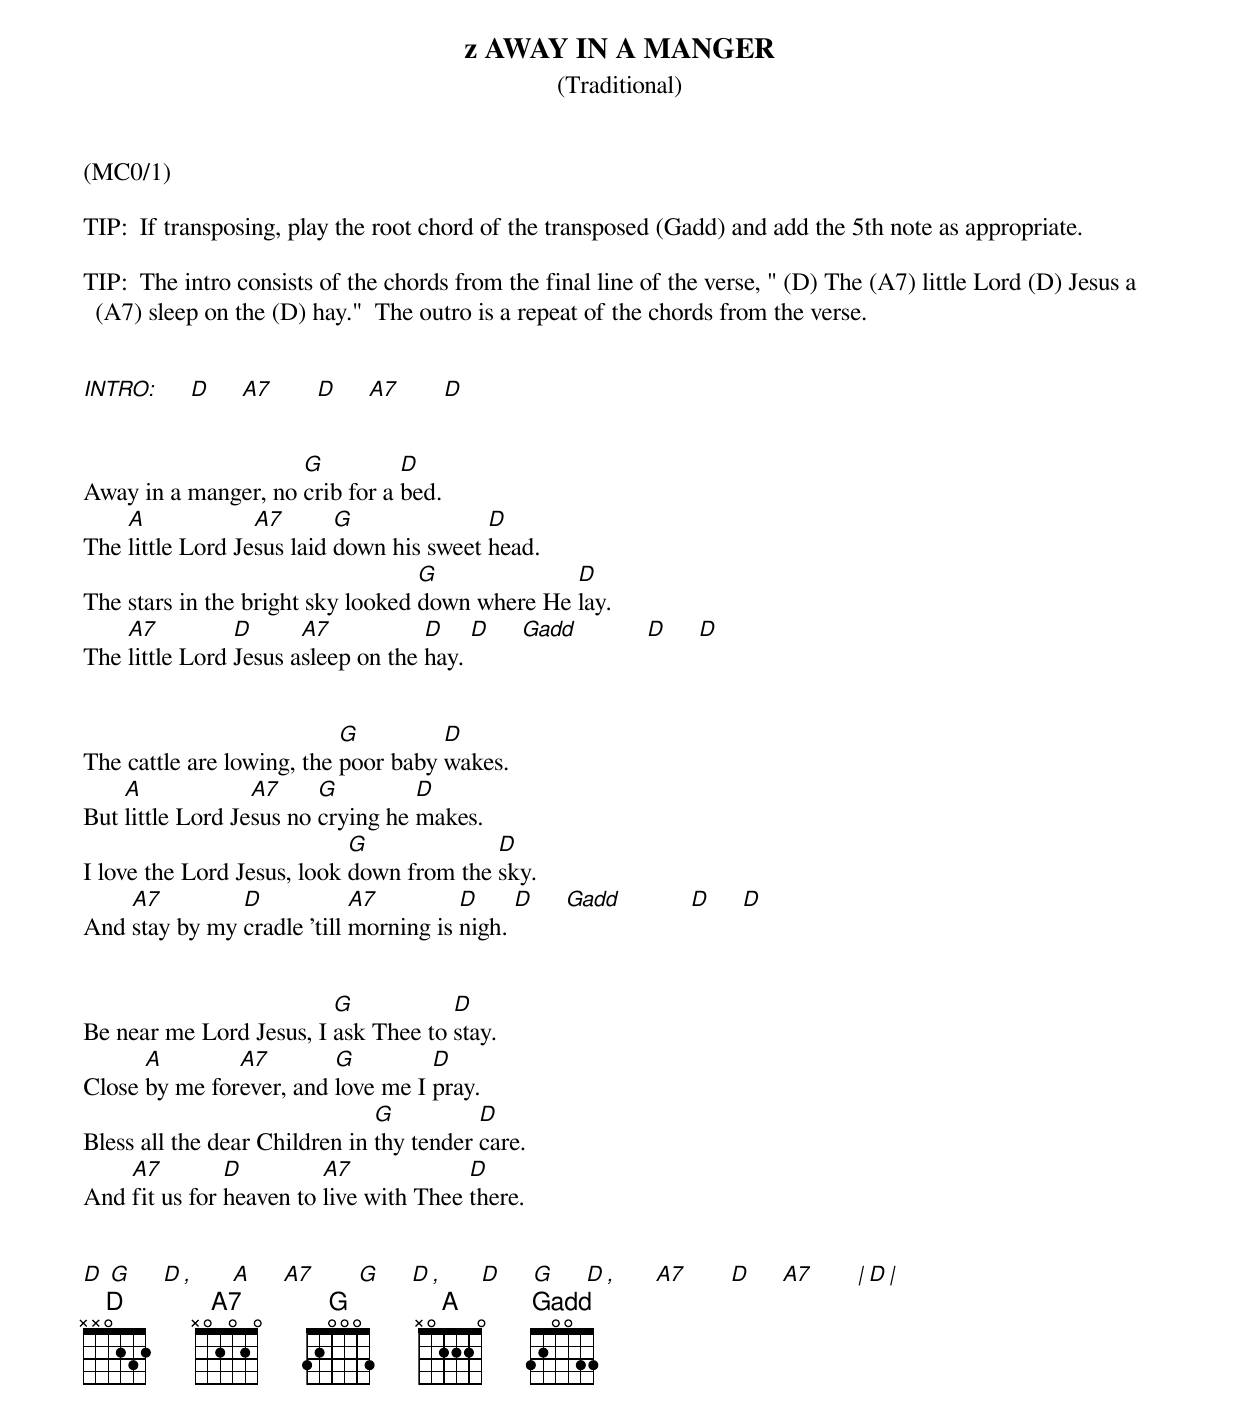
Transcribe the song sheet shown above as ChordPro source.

{define: Gadd base-fret 1 frets 3 2 0 0 3 3}
{t:  z AWAY IN A MANGER}
{st: (Traditional)}


(MC0/1)

TIP:  If transposing, play the root chord of the transposed (Gadd) and add the 5th note as appropriate.

TIP:  The intro consists of the chords from the final line of the verse, " (D) The (A7) little Lord (D) Jesus a (A7) sleep on the (D) hay."  The outro is a repeat of the chords from the verse.


[INTRO:]     [D]     [A7]       [D]     [A7]       [D]


Away in a manger, no [G]crib for a [D]bed.
The [A]little Lord Je[A7]sus laid [G]down his sweet [D]head.
The stars in the bright sky looked [G]down where He [D]lay.
The [A7]little Lord [D]Jesus a[A7]sleep on the [D]hay. [D]     [Gadd]           [D]     [D]


The cattle are lowing, the [G]poor baby [D]wakes.
But [A]little Lord Je[A7]sus no [G]crying he [D]makes.
I love the Lord Jesus, look [G]down from the [D]sky.
And [A7]stay by my [D]cradle 'till [A7]morning is [D]nigh. [D]     [Gadd]           [D]     [D]


Be near me Lord Jesus, I [G]ask Thee to [D]stay.
Close [A]by me for[A7]ever, and [G]love me I [D]pray.
Bless all the dear Children in [G]thy tender [D]care.
And [A7]fit us for [D]heaven to [A7]live with Thee [D]there.


[D] [G]     [D][,]      [A]     [A7]       [G]     [D][,]      [D]     [G]     [D][,]      [A7]       [D]     [A7]       [|][D][|]
